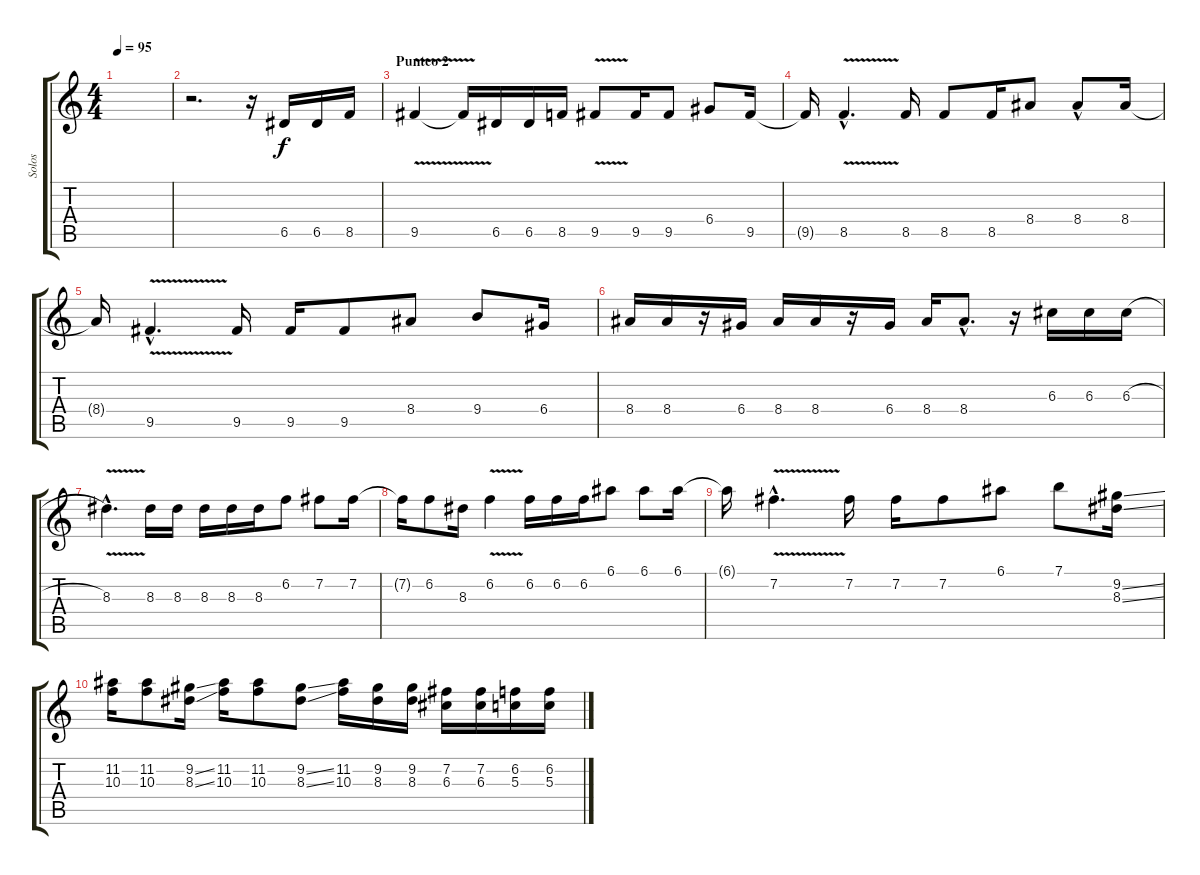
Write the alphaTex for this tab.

\track ("Solos" "Solos") {instrument overdrivenguitar}
\staff {score tabs}
\tuning (E4 B3 G3 D3 A2 E2) {hide}
\ts (4 4)
\tempo 95
\clef g2
\ks c
|
r.2{d} r.16 6.5.16 6.5.16 8.5.16 |
\section ("" "Punteo 2")
9.5{v}.4 9.5{t}.16 6.5.16 6.5.16 8.5.16 9.5{v}.8 9.5.16 9.5.8 6.4.8 9.5.16 |
9.5{t}.16 8.5{v hac}.4{d} 8.5.16 8.5.8 8.5.16 8.4.8 8.4{hac}.8 8.4.16 |
8.4{t}.16 9.5{v hac}.4{d} 9.5.16 9.5.16 9.5.8 8.4.8 9.4.8 6.4.16 |
8.4.16 8.4.16 r.16 6.4.16 8.4.16 8.4.16 r.16 6.4.16 8.4.16 8.4{hac}.8{d} r.16 6.3.16 6.3.16 6.3{h}.16 |
8.3{v hac}.4{d} 8.3.16 8.3.16 8.3.16 8.3.16 8.3.16 6.2.8 7.2.8 7.2.16 |
7.2{t}.16 6.2.8 8.3.16 6.2{v}.4 6.2.16 6.2.16 6.2.16 6.1.8 6.1.8 6.1.16 |
6.1{t}.16 7.2{v hac}.4{d} 7.2.16 7.2.16 7.2.8 6.1.8 7.1.8 (9.2{ss} 8.3{ss}).16 |
(11.2 10.3).16 (11.2 10.3).8 (9.2{ss} 8.3{ss}).16 (11.2 10.3).16 (11.2 10.3).8 (9.2{ss} 8.3{ss}).8 (11.2 10.3).16 (9.2 8.3).16 (9.2 8.3).16 (7.2 6.3).16 (7.2 6.3).16 (6.2 5.3).16 (6.2 5.3).16
